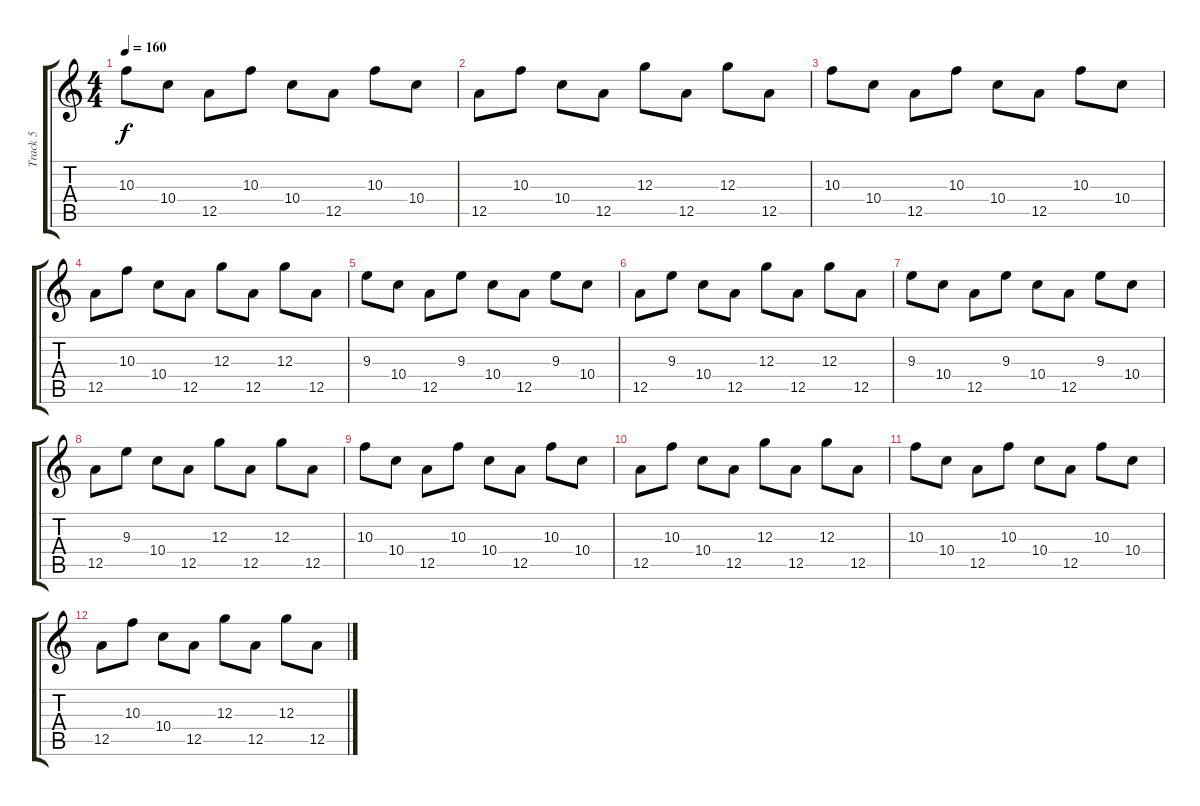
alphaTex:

\track ("Track 5" "Track 5") {instrument electricguitarclean}
\staff {score tabs}
\tuning (E4 B3 G3 D3 A2 E2) {hide}
\ts (4 4)
\tempo 160
\clef g2
\ks c
10.3.8{dy f} 10.4.8 12.5.8 10.3.8 10.4.8 12.5.8 10.3.8 10.4.8 |
12.5.8 10.3.8 10.4.8 12.5.8 12.3.8 12.5.8 12.3.8 12.5.8 |
10.3.8 10.4.8 12.5.8 10.3.8 10.4.8 12.5.8 10.3.8 10.4.8 |
12.5.8 10.3.8 10.4.8 12.5.8 12.3.8 12.5.8 12.3.8 12.5.8 |
9.3.8 10.4.8 12.5.8 9.3.8 10.4.8 12.5.8 9.3.8 10.4.8 |
12.5.8 9.3.8 10.4.8 12.5.8 12.3.8 12.5.8 12.3.8 12.5.8 |
9.3.8 10.4.8 12.5.8 9.3.8 10.4.8 12.5.8 9.3.8 10.4.8 |
12.5.8 9.3.8 10.4.8 12.5.8 12.3.8 12.5.8 12.3.8 12.5.8 |
10.3.8 10.4.8 12.5.8 10.3.8 10.4.8 12.5.8 10.3.8 10.4.8 |
12.5.8 10.3.8 10.4.8 12.5.8 12.3.8 12.5.8 12.3.8 12.5.8 |
10.3.8 10.4.8 12.5.8 10.3.8 10.4.8 12.5.8 10.3.8 10.4.8 |
12.5.8 10.3.8 10.4.8 12.5.8 12.3.8 12.5.8 12.3.8 12.5.8
